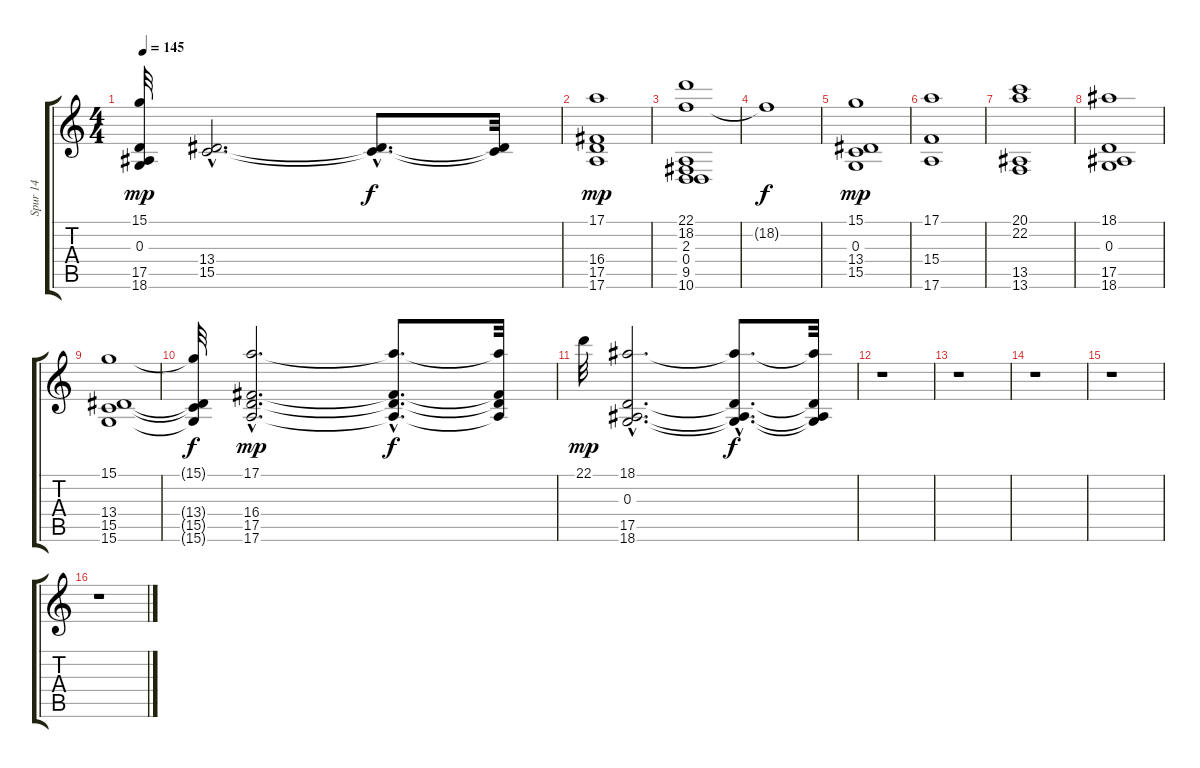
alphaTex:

\track ("Spur 14" "Spur 14") {instrument pad4choir}
\staff {score tabs}
\tuning (E4 B3 G3 D3 A2 E2) {hide}
\ts (4 4)
\tempo 145
\clef g2
\ks c
(15.1 0.3 17.5 18.6).32{dy mp} (13.4{hac} 15.5{hac}).2{d} (13.4{hac t} 15.5{hac t}).8{d dy f} (13.4{t} 15.5{t}).32 |
(17.1 16.4 17.5 17.6).1{dy mp} |
(22.1 18.2 2.3 0.4 9.5 10.6).1 |
18.2{t}.1{dy f} |
(15.1 0.3 13.4 15.5).1{dy mp} |
(17.1 15.4 17.6).1 |
(20.1 22.2 13.5 13.6).1 |
(18.1 0.3 17.5 18.6).1 |
(15.1 13.4 15.5 15.6).1 |
(15.1{t} 13.4{t} 15.5{t} 15.6{t}).32{dy f} (17.1{hac} 16.4{hac} 17.5{hac} 17.6{hac}).2{d dy mp} (17.1{hac t} 16.4{hac t} 17.5{hac t} 17.6{hac t}).8{d dy f} (17.1{t} 16.4{t} 17.5{t} 17.6{t}).32 |
22.1.32{dy mp} (18.1{hac} 0.3{hac} 17.5{hac} 18.6{hac}).2{d} (18.1{hac t} 0.3{hac t} 17.5{hac t} 18.6{hac t}).8{d dy f} (18.1{t} 0.3{t} 17.5{t} 18.6{t}).32 |
r.1 |
r.1 |
r.1 |
r.1 |
r.1
